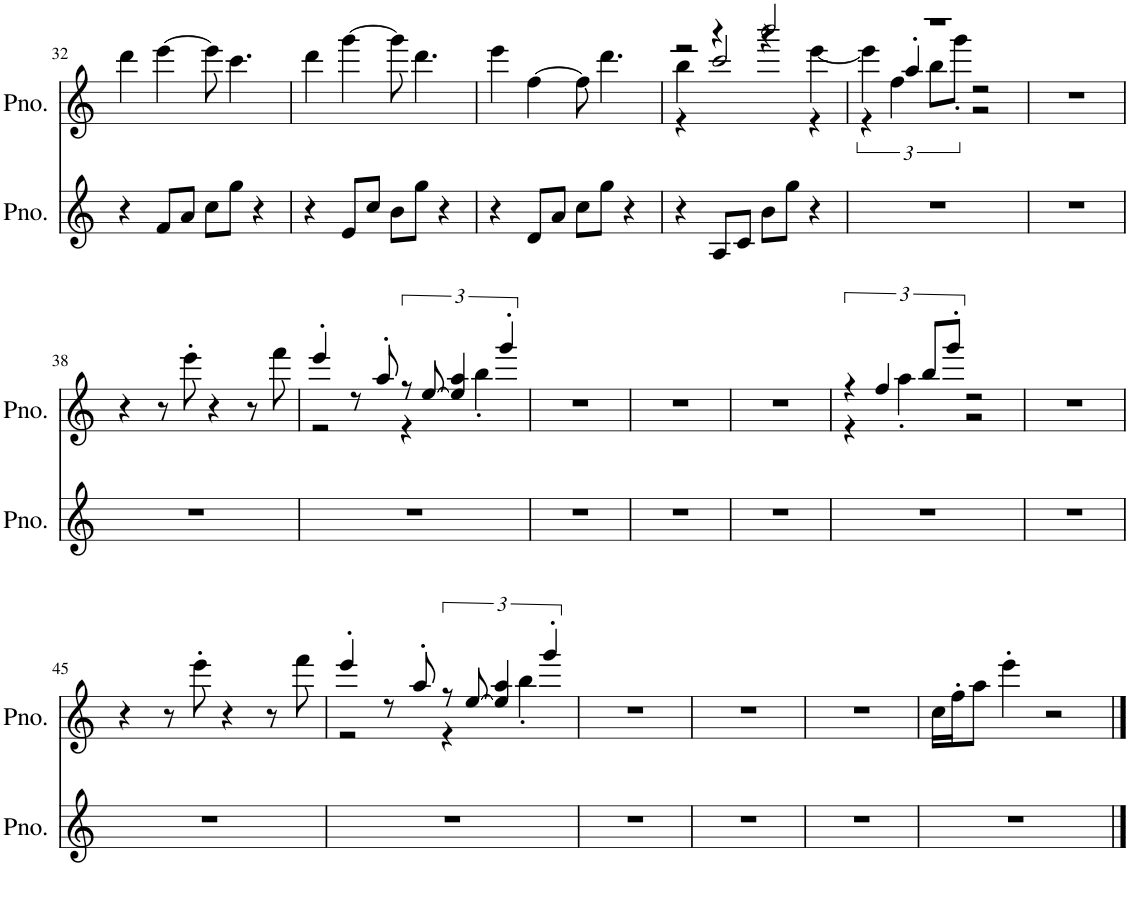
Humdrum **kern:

**kern	**kern
*part2	*part1
*staff2	*staff1
*I"Piano, Left Hand	*I"Piano, Right Hand
*I'Pno.	*I'Pno.
!!LO:PB:g=z
*clefG2	*clefG2
*k[]	*k[]
*M4/4	*M4/4
=32	=32
4r	4ddd\
8f/L	[4eee\
8a/J	.
8cc\L	8eee\]
8gg\J	4.ccc\
4r	.
=33	=33
4r	4ddd\
8e/L	[4ggg\
8cc/J	.
8b\L	8ggg\]
8gg\J	4.ddd\
4r	.
=34	=34
4r	4eee\
8d/L	[4ff\
8a/J	.
8cc\L	8ff\]
8gg\J	4.ddd\
4r	.
=35	=35
*	*^
*	*	*^
4r	2r	4bb\	4r
8A/L	.	4r	2ccc/
8c/J	.	.	.
8b\L	2bbb/	4r	.
8gg\J	.	.	.
4r	.	[4eee\	4r
=36	=36	=36	=36
1r	1r	6eee\]	4r
.	.	6ff\	.
.	.	.	4aa'/
.	.	12bb\L	.
.	.	12ggg'\J	.
.	.	2r	2r
*	*v	*v	*v
=37	=37
1r	1r
!!LO:LB:g=z
=38	=38
1r	4r
.	8r
.	8eee'\
.	4r
.	8r
.	8fff\
=39	=39
*	*^
1r	4eee'/	2r
.	8r	.
.	8aa'/	.
.	12r	4r
.	[12ee/	.
.	6ee/] 6aa/	.
.	.	4bb'\
.	6ggg'/	.
*	*v	*v
=40	=40
1r	1r
=41	=41
1r	1r
=42	=42
1r	1r
=43	=43
*	*^
1r	6r	4r
.	6ff/	.
.	.	4aa'\
.	12bb/L	.
.	12ggg'/J	.
.	2r	2r
*	*v	*v
=44	=44
1r	1r
!!LO:LB:g=z
=45	=45
1r	4r
.	8r
.	8eee'\
.	4r
.	8r
.	8fff\
=46	=46
*	*^
1r	4eee'/	2r
.	8r	.
.	8aa'/	.
.	12r	4r
.	[12ee/	.
.	6ee/] 6aa/	.
.	.	4bb'\
.	6ggg'/	.
*	*v	*v
=47	=47
1r	1r
=48	=48
1r	1r
=49	=49
1r	1r
=50	=50
1r	16cc\LL
.	16ff'\J
.	8aa\J
.	4eee'\
.	2r
==	==
*-	*-
